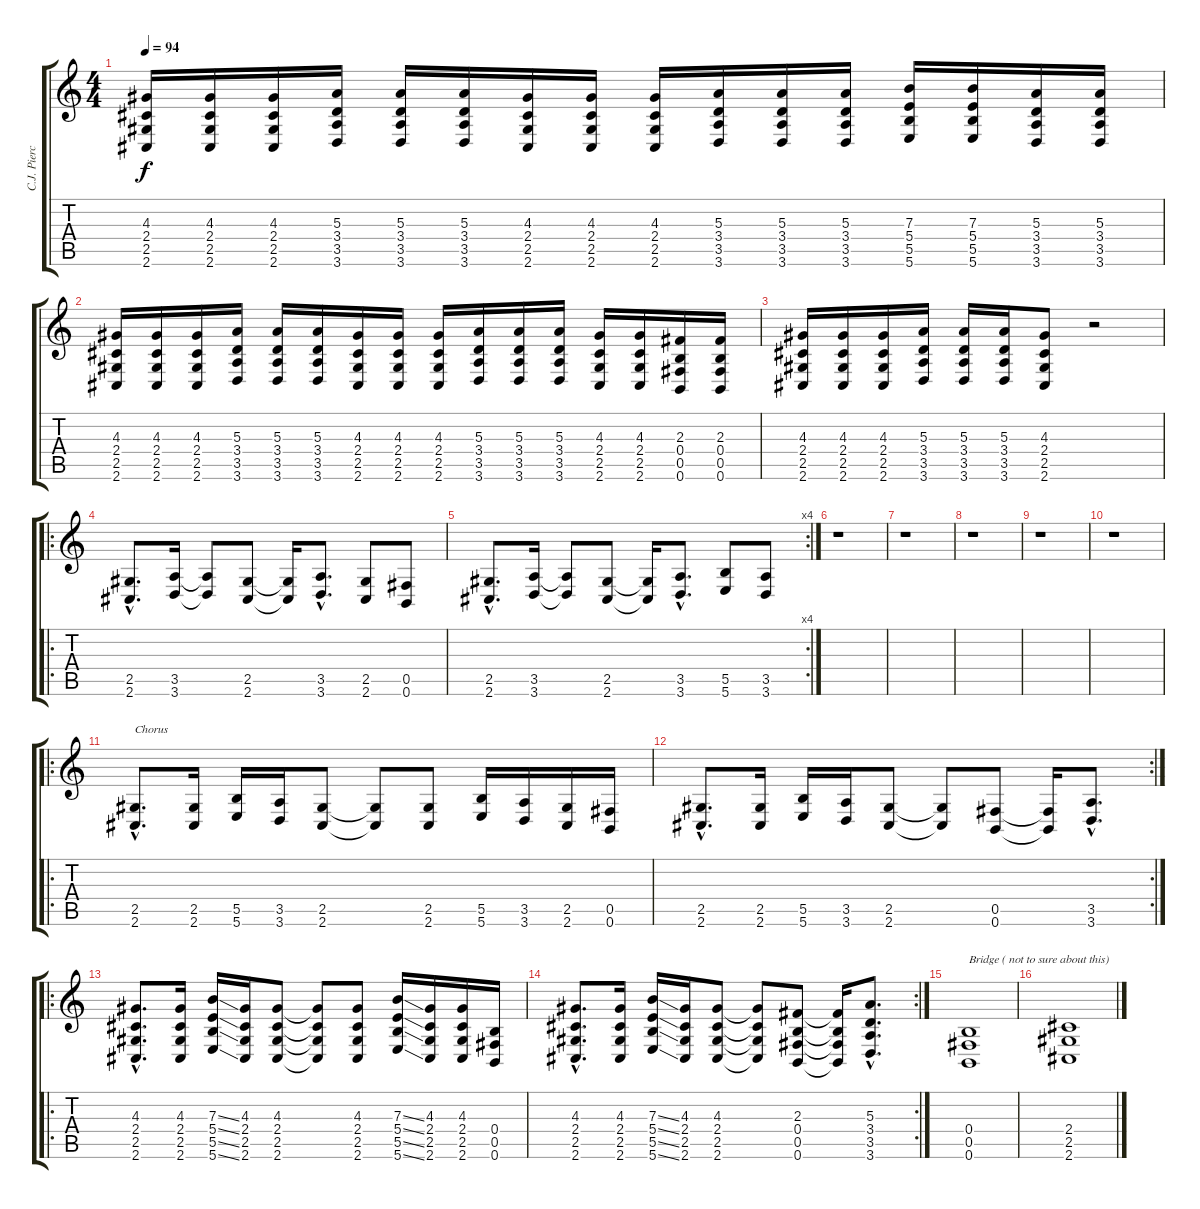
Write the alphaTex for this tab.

\track ("C.J. Pierce | Gtr. Overdub" "C.J. Pierc") {instrument overdrivenguitar}
\staff {score tabs}
\tuning (Db4 Ab3 E3 B2 Gb2 B1) {hide}
\ts (4 4)
\tempo 94
\clef g2
\ks c
(4.3 2.4 2.5 2.6).16{dy f} (4.3 2.4 2.5 2.6).16 (4.3 2.4 2.5 2.6).16 (5.3 3.4 3.5 3.6).16 (5.3 3.4 3.5 3.6).16 (5.3 3.4 3.5 3.6).16 (4.3 2.4 2.5 2.6).16 (4.3 2.4 2.5 2.6).16 (4.3 2.4 2.5 2.6).16 (5.3 3.4 3.5 3.6).16 (5.3 3.4 3.5 3.6).16 (5.3 3.4 3.5 3.6).16 (7.3 5.4 5.5 5.6).16 (7.3 5.4 5.5 5.6).16 (5.3 3.4 3.5 3.6).16 (5.3 3.4 3.5 3.6).16 |
(4.3 2.4 2.5 2.6).16 (4.3 2.4 2.5 2.6).16 (4.3 2.4 2.5 2.6).16 (5.3 3.4 3.5 3.6).16 (5.3 3.4 3.5 3.6).16 (5.3 3.4 3.5 3.6).16 (4.3 2.4 2.5 2.6).16 (4.3 2.4 2.5 2.6).16 (4.3 2.4 2.5 2.6).16 (5.3 3.4 3.5 3.6).16 (5.3 3.4 3.5 3.6).16 (5.3 3.4 3.5 3.6).16 (4.3 2.4 2.5 2.6).16 (4.3 2.4 2.5 2.6).16 (2.3 0.4 0.5 0.6).16 (2.3 0.4 0.5 0.6).16 |
(4.3 2.4 2.5 2.6).16 (4.3 2.4 2.5 2.6).16 (4.3 2.4 2.5 2.6).16 (5.3 3.4 3.5 3.6).16 (5.3 3.4 3.5 3.6).16 (5.3 3.4 3.5 3.6).16 (4.3 2.4 2.5 2.6).8 r.2 |
\ro
(2.5{hac} 2.6{hac}).8{d} (3.5 3.6).16 (3.5{t} 3.6{t}).8 (2.5 2.6).8 (2.5{t} 2.6{t}).16 (3.5{hac} 3.6{hac}).8{d} (2.5 2.6).8 (0.5 0.6).8 |
\rc 4
(2.5{hac} 2.6{hac}).8{d} (3.5 3.6).16 (3.5{t} 3.6{t}).8 (2.5 2.6).8 (2.5{t} 2.6{t}).16 (3.5{hac} 3.6{hac}).8{d} (5.5 5.6).8 (3.5 3.6).8 |
r.1 |
r.1 |
r.1 |
r.1 |
r.1 |
\ro
(2.5{hac} 2.6{hac}).8{d txt "Chorus"} (2.5 2.6).16 (5.5 5.6).16 (3.5 3.6).16 (2.5 2.6).8 (2.5{t} 2.6{t}).8 (2.5 2.6).8 (5.5 5.6).16 (3.5 3.6).16 (2.5 2.6).16 (0.5 0.6).16 |
\rc 2
(2.5{hac} 2.6{hac}).8{d} (2.5 2.6).16 (5.5 5.6).16 (3.5 3.6).16 (2.5 2.6).8 (2.5{t} 2.6{t}).8 (0.5 0.6).8 (0.5{t} 0.6{t}).16 (3.5{hac} 3.6{hac}).8{d} |
\ro
(4.3{hac} 2.4{hac} 2.5{hac} 2.6{hac}).8{d} (4.3 2.4 2.5 2.6).16 (7.3{ss} 5.4{ss} 5.5{ss} 5.6{ss}).16 (4.3 2.4 2.5 2.6).16 (4.3 2.4 2.5 2.6).8 (4.3{t} 2.4{t} 2.5{t} 2.6{t}).8 (4.3 2.4 2.5 2.6).8 (7.3{ss} 5.4{ss} 5.5{ss} 5.6{ss}).16 (4.3 2.4 2.5 2.6).16 (4.3 2.4 2.5 2.6).16 (0.4 0.5 0.6).16 |
\rc 2
(4.3{hac} 2.4{hac} 2.5{hac} 2.6{hac}).8{d} (4.3 2.4 2.5 2.6).16 (7.3{ss} 5.4{ss} 5.5{ss} 5.6{ss}).16 (4.3 2.4 2.5 2.6).16 (4.3 2.4 2.5 2.6).8 (4.3{t} 2.4{t} 2.5{t} 2.6{t}).8 (2.3 0.4 0.5 0.6).8 (2.3{t} 0.4{t} 0.5{t} 0.6{t}).16 (5.3{hac} 3.4{hac} 3.5{hac} 3.6{hac}).8{d} |
(0.4 0.5 0.6).1{txt "Bridge ( not to sure about this)"} |
(2.4 2.5 2.6).1
